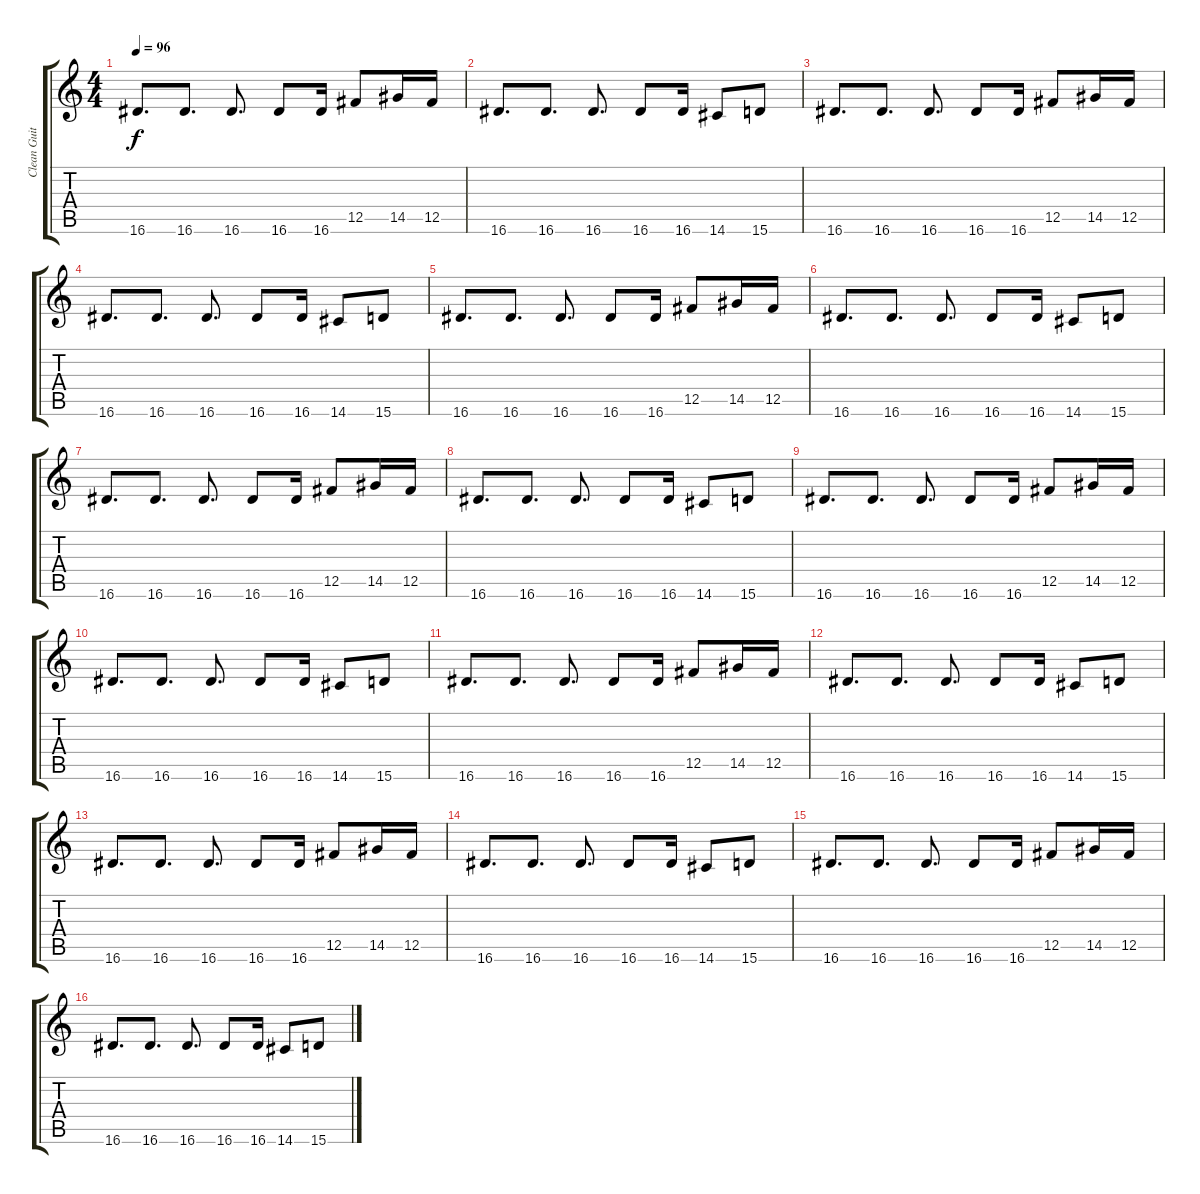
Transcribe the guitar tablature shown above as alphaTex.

\track ("Clean Guitar" "Clean Guit") {instrument electricguitarjazz}
\staff {score tabs}
\tuning (Db4 Ab3 E3 B2 Gb2 B1) {hide}
\ts (4 4)
\tempo 96
\clef g2
\ks c
16.6.8{d dy f instrument electricguitarjazz} 16.6.8{d} 16.6.8{d} 16.6.8 16.6.16 12.5.8 14.5.16 12.5.16 |
16.6.8{d} 16.6.8{d} 16.6.8{d} 16.6.8 16.6.16 14.6.8 15.6.8 |
16.6.8{d} 16.6.8{d} 16.6.8{d} 16.6.8 16.6.16 12.5.8 14.5.16 12.5.16 |
16.6.8{d} 16.6.8{d} 16.6.8{d} 16.6.8 16.6.16 14.6.8 15.6.8 |
16.6.8{d} 16.6.8{d} 16.6.8{d} 16.6.8 16.6.16 12.5.8 14.5.16 12.5.16 |
16.6.8{d} 16.6.8{d} 16.6.8{d} 16.6.8 16.6.16 14.6.8 15.6.8 |
16.6.8{d} 16.6.8{d} 16.6.8{d} 16.6.8 16.6.16 12.5.8 14.5.16 12.5.16 |
16.6.8{d} 16.6.8{d} 16.6.8{d} 16.6.8 16.6.16 14.6.8 15.6.8 |
16.6.8{d} 16.6.8{d} 16.6.8{d} 16.6.8 16.6.16 12.5.8 14.5.16 12.5.16 |
16.6.8{d} 16.6.8{d} 16.6.8{d} 16.6.8 16.6.16 14.6.8 15.6.8 |
16.6.8{d} 16.6.8{d} 16.6.8{d} 16.6.8 16.6.16 12.5.8 14.5.16 12.5.16 |
16.6.8{d} 16.6.8{d} 16.6.8{d} 16.6.8 16.6.16 14.6.8 15.6.8 |
16.6.8{d} 16.6.8{d} 16.6.8{d} 16.6.8 16.6.16 12.5.8 14.5.16 12.5.16 |
16.6.8{d} 16.6.8{d} 16.6.8{d} 16.6.8 16.6.16 14.6.8 15.6.8 |
16.6.8{d} 16.6.8{d} 16.6.8{d} 16.6.8 16.6.16 12.5.8 14.5.16 12.5.16 |
16.6.8{d} 16.6.8{d} 16.6.8{d} 16.6.8 16.6.16 14.6.8 15.6.8
